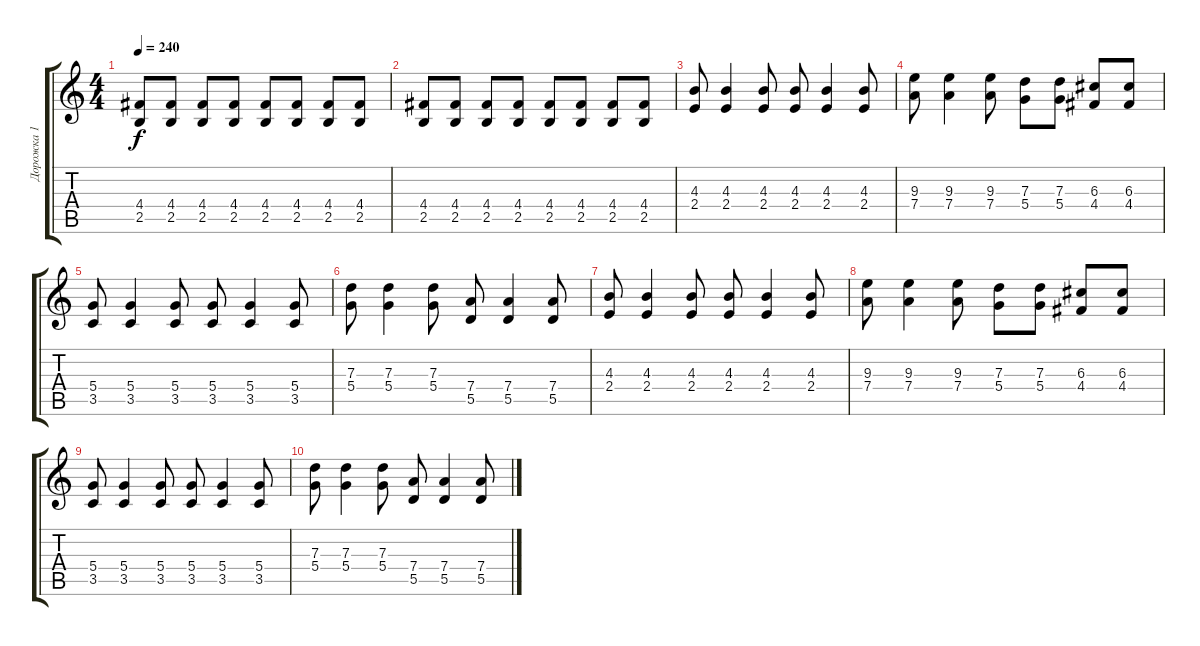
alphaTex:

\track ("Дорожка 1" "Дорожка 1") {instrument distortionguitar}
\staff {score tabs}
\tuning (E4 B3 G3 D3 A2 E2) {hide}
\ts (4 4)
\tempo 240
\clef g2
\ks c
(4.4 2.5).8{dy f} (4.4 2.5).8 (4.4 2.5).8 (4.4 2.5).8 (4.4 2.5).8 (4.4 2.5).8 (4.4 2.5).8 (4.4 2.5).8 |
(4.4 2.5).8 (4.4 2.5).8 (4.4 2.5).8 (4.4 2.5).8 (4.4 2.5).8 (4.4 2.5).8 (4.4 2.5).8 (4.4 2.5).8 |
(4.3 2.4).8 (4.3 2.4).4 (4.3 2.4).8 (4.3 2.4).8 (4.3 2.4).4 (4.3 2.4).8 |
(9.3 7.4).8 (9.3 7.4).4 (9.3 7.4).8 (7.3 5.4).8 (7.3 5.4).8 (6.3 4.4).8 (6.3 4.4).8 |
(5.4 3.5).8 (5.4 3.5).4 (5.4 3.5).8 (5.4 3.5).8 (5.4 3.5).4 (5.4 3.5).8 |
(7.3 5.4).8 (7.3 5.4).4 (7.3 5.4).8 (7.4 5.5).8 (7.4 5.5).4 (7.4 5.5).8 |
(4.3 2.4).8 (4.3 2.4).4 (4.3 2.4).8 (4.3 2.4).8 (4.3 2.4).4 (4.3 2.4).8 |
(9.3 7.4).8 (9.3 7.4).4 (9.3 7.4).8 (7.3 5.4).8 (7.3 5.4).8 (6.3 4.4).8 (6.3 4.4).8 |
(5.4 3.5).8 (5.4 3.5).4 (5.4 3.5).8 (5.4 3.5).8 (5.4 3.5).4 (5.4 3.5).8 |
(7.3 5.4).8 (7.3 5.4).4 (7.3 5.4).8 (7.4 5.5).8 (7.4 5.5).4 (7.4 5.5).8
